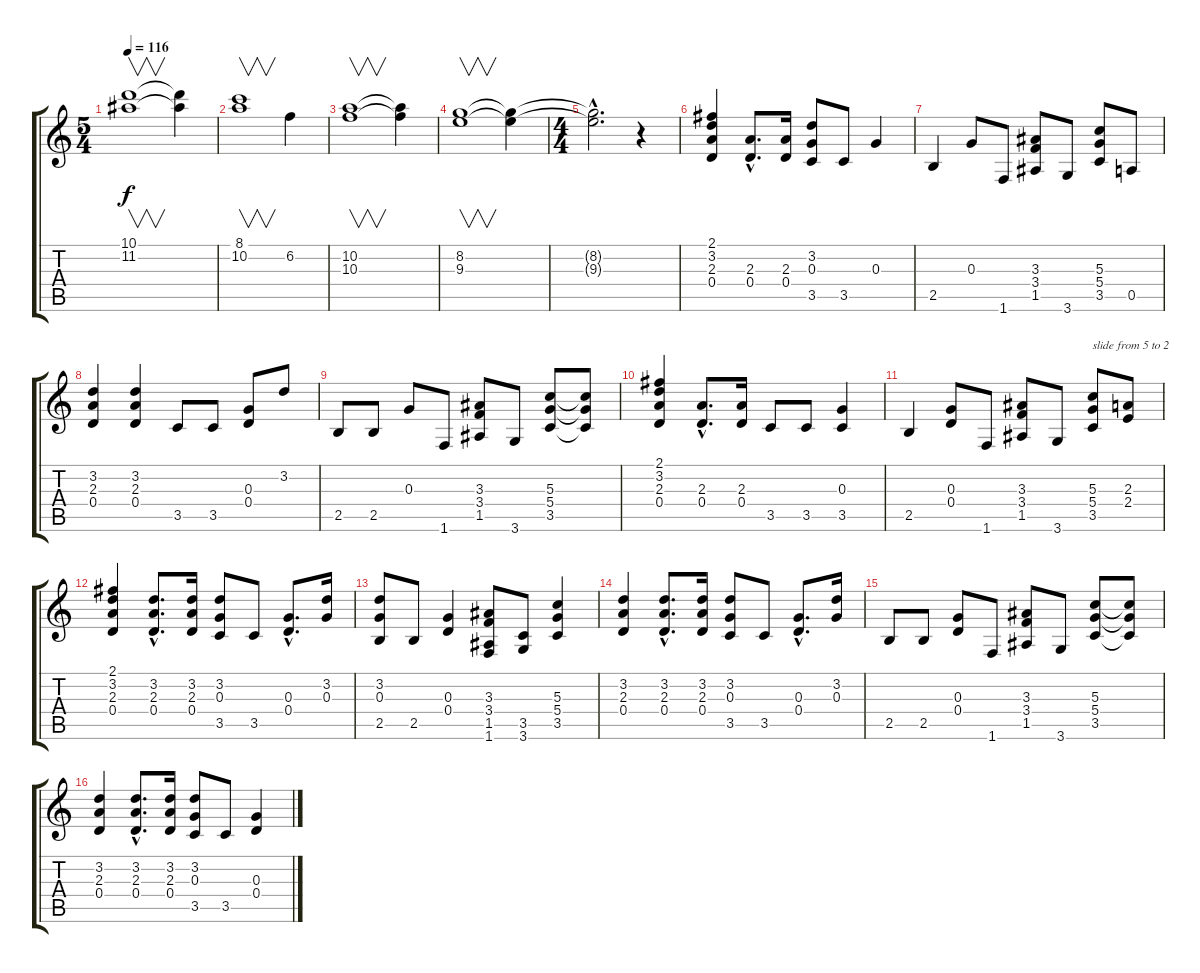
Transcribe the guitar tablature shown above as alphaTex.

\track "" {instrument distortionguitar}
\staff {score tabs}
\tuning (E4 B3 G3 D3 A2 E2) {hide}
\ts (5 4)
\tempo 116
\clef g2
\ks c
(10.1 11.2).1{v dy f} (10.1{t} 11.2{t}).4 |
(8.1 10.2).1{v} 6.2.4 |
(10.2 10.3).1{v} (10.2{t} 10.3{t}).4 |
(8.2 9.3).1{v} (8.2{t} 9.3{t}).4 |
\ts (4 4)
(8.2{hac t} 9.3{hac t}).2{d} r.4 |
(2.1 3.2 2.3 0.4).4 (2.3{hac} 0.4{hac}).8{d} (2.3 0.4).16 (3.2 0.3 3.5).8 3.5.8 0.3.4 |
2.5.4 0.3.8 1.6.8 (3.3 3.4 1.5).8 3.6.8 (5.3 5.4 3.5).8 0.5.8 |
(3.2 2.3 0.4).4 (3.2 2.3 0.4).4 3.5.8 3.5.8 (0.3 0.4).8 3.2.8 |
2.5.8 2.5.8 0.3.8 1.6.8 (3.3 3.4 1.5).8 3.6.8 (5.3 5.4 3.5).8 (5.3{t} 5.4{t} 3.5{t}).8 |
(2.1 3.2 2.3 0.4).4 (2.3{hac} 0.4{hac}).8{d} (2.3 0.4).16 3.5.8 3.5.8 (0.3 3.5).4 |
2.5.4 (0.3 0.4).8 1.6.8 (3.3 3.4 1.5).8 3.6.8 (5.3 5.4 3.5).8{txt "slide from 5 to 2"} (2.3 2.4).8 |
(2.1 3.2 2.3 0.4).4 (3.2{hac} 2.3{hac} 0.4{hac}).8{d} (3.2 2.3 0.4).16 (3.2 0.3 3.5).8 3.5.8 (0.3{hac} 0.4{hac}).8{d} (3.2 0.3).16 |
(3.2 0.3 2.5).8 2.5.8 (0.3 0.4).4 (3.3 3.4 1.5 1.6).8 (3.5 3.6).8 (5.3 5.4 3.5).4 |
(3.2 2.3 0.4).4 (3.2{hac} 2.3{hac} 0.4{hac}).8{d} (3.2 2.3 0.4).16 (3.2 0.3 3.5).8 3.5.8 (0.3{hac} 0.4{hac}).8{d} (3.2 0.3).16 |
2.5.8 2.5.8 (0.3 0.4).8 1.6.8 (3.3 3.4 1.5).8 3.6.8 (5.3 5.4 3.5).8 (5.3{t} 5.4{t} 3.5{t}).8 |
(3.2 2.3 0.4).4 (3.2{hac} 2.3{hac} 0.4{hac}).8{d} (3.2 2.3 0.4).16 (3.2 0.3 3.5).8 3.5.8 (0.3 0.4).4
